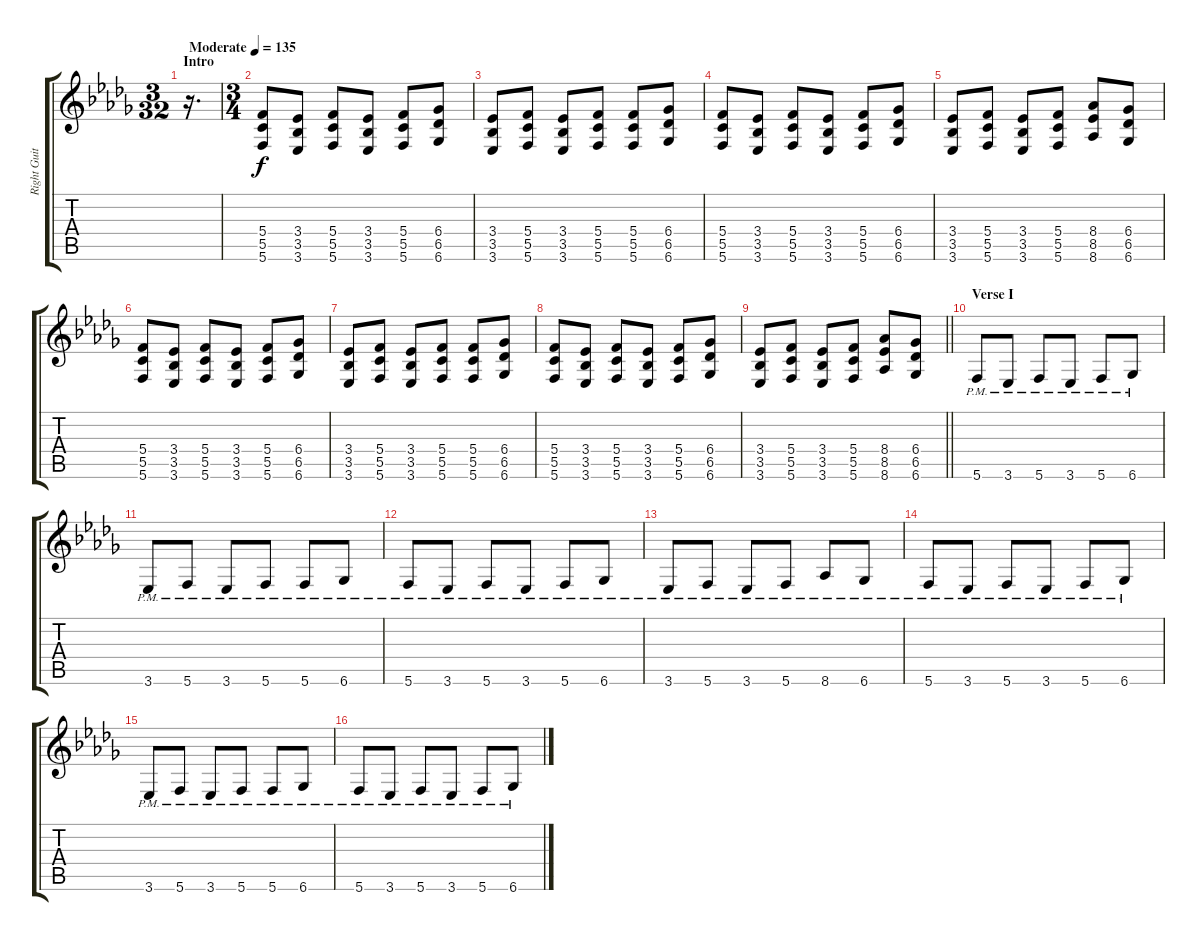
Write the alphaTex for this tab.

\track ("Right Guitar" "Right Guit") {instrument distortionguitar}
\staff {score tabs}
\tuning (D4 A3 F3 C3 G2 C2) {hide}
\ts (3 32)
\section ("" "Intro")
\tempo (135 "Moderate")
\clef g2
\ks db
r.16{d dy f instrument distortionguitar} |
\ts (3 4)
(5.4 5.5 5.6).8 (3.4 3.5 3.6).8 (5.4 5.5 5.6).8 (3.4 3.5 3.6).8 (5.4 5.5 5.6).8 (6.4 6.5 6.6).8 |
(3.4 3.5 3.6).8 (5.4 5.5 5.6).8 (3.4 3.5 3.6).8 (5.4 5.5 5.6).8 (5.4 5.5 5.6).8 (6.4 6.5 6.6).8 |
(5.4 5.5 5.6).8 (3.4 3.5 3.6).8 (5.4 5.5 5.6).8 (3.4 3.5 3.6).8 (5.4 5.5 5.6).8 (6.4 6.5 6.6).8 |
(3.4 3.5 3.6).8 (5.4 5.5 5.6).8 (3.4 3.5 3.6).8 (5.4 5.5 5.6).8 (8.4 8.5 8.6).8 (6.4 6.5 6.6).8 |
(5.4 5.5 5.6).8 (3.4 3.5 3.6).8 (5.4 5.5 5.6).8 (3.4 3.5 3.6).8 (5.4 5.5 5.6).8 (6.4 6.5 6.6).8 |
(3.4 3.5 3.6).8 (5.4 5.5 5.6).8 (3.4 3.5 3.6).8 (5.4 5.5 5.6).8 (5.4 5.5 5.6).8 (6.4 6.5 6.6).8 |
(5.4 5.5 5.6).8 (3.4 3.5 3.6).8 (5.4 5.5 5.6).8 (3.4 3.5 3.6).8 (5.4 5.5 5.6).8 (6.4 6.5 6.6).8 |
\barLineRight lightlight
(3.4 3.5 3.6).8 (5.4 5.5 5.6).8 (3.4 3.5 3.6).8 (5.4 5.5 5.6).8 (8.4 8.5 8.6).8 (6.4 6.5 6.6).8 |
\section ("" "Verse I")
5.6{pm}.8 3.6{pm}.8 5.6{pm}.8 3.6{pm}.8 5.6{pm}.8 6.6{pm}.8 |
3.6{pm}.8 5.6{pm}.8 3.6{pm}.8 5.6{pm}.8 5.6{pm}.8 6.6{pm}.8 |
5.6{pm}.8 3.6{pm}.8 5.6{pm}.8 3.6{pm}.8 5.6{pm}.8 6.6{pm}.8 |
3.6{pm}.8 5.6{pm}.8 3.6{pm}.8 5.6{pm}.8 8.6{pm}.8 6.6{pm}.8 |
5.6{pm}.8 3.6{pm}.8 5.6{pm}.8 3.6{pm}.8 5.6{pm}.8 6.6{pm}.8 |
3.6{pm}.8 5.6{pm}.8 3.6{pm}.8 5.6{pm}.8 5.6{pm}.8 6.6{pm}.8 |
5.6{pm}.8 3.6{pm}.8 5.6{pm}.8 3.6{pm}.8 5.6{pm}.8 6.6{pm}.8
